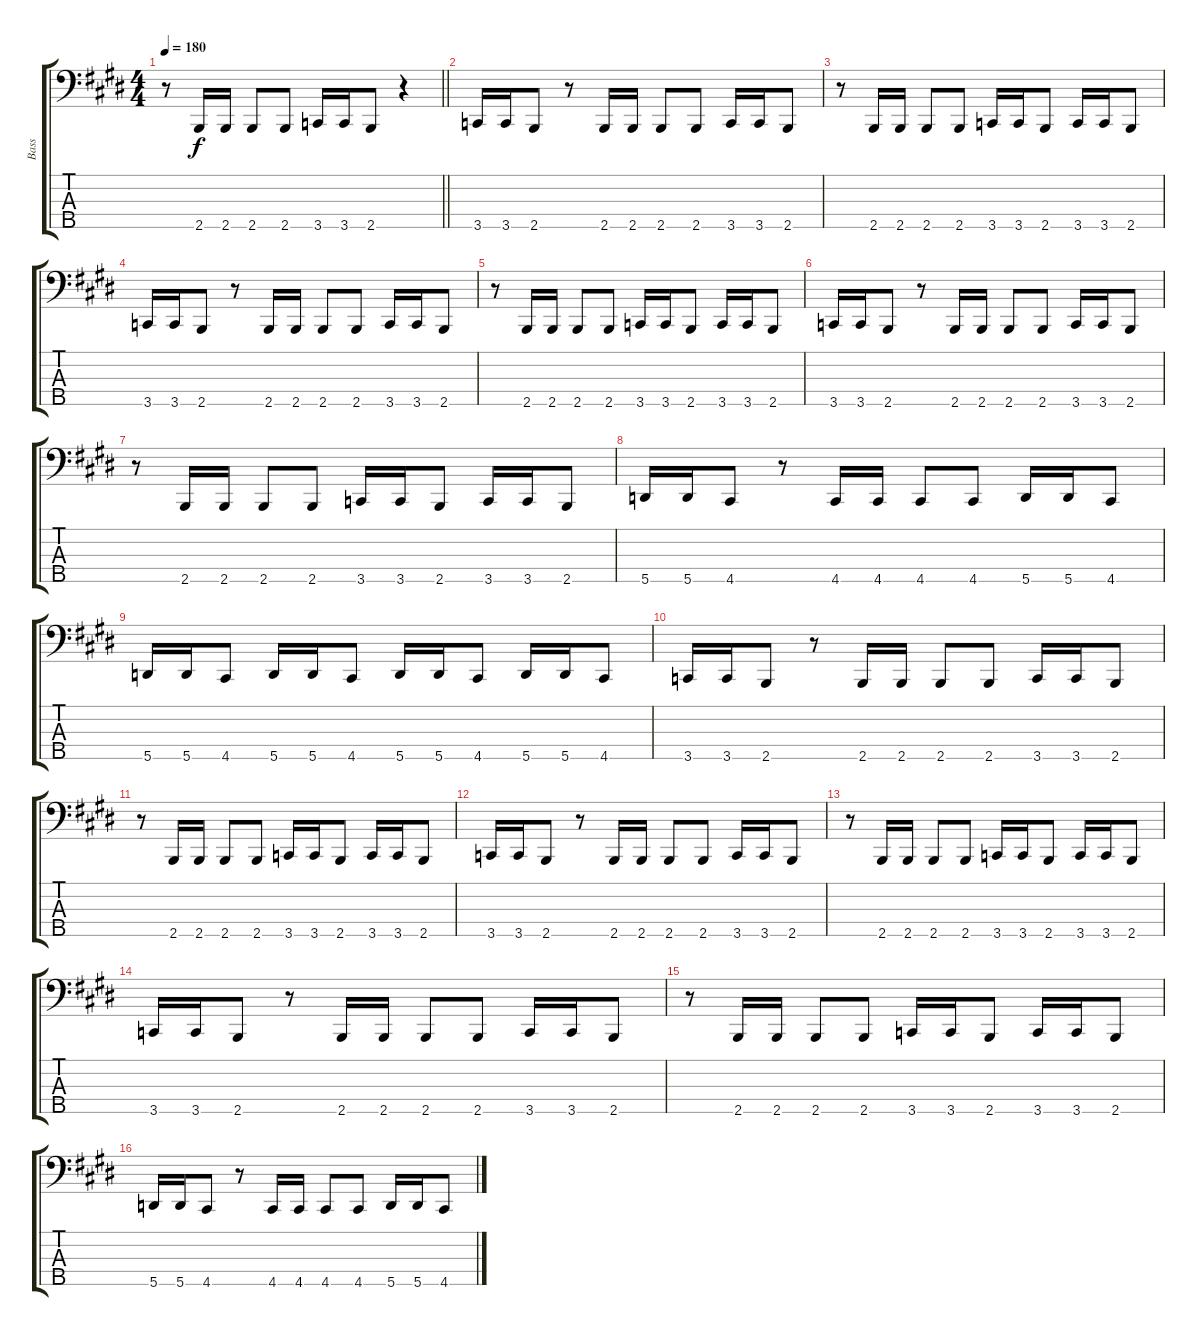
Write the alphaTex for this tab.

\track ("Bass" "Bass") {instrument electricbasspick}
\staff {score tabs}
\tuning (F2 C2 G1 D1 A0) {hide}
\ts (4 4)
\tempo 180
\clef f4
\barLineRight lightlight
\ks c#minor
r.8{dy f} 2.5.16 2.5.16 2.5.8 2.5.8 3.5.16 3.5.16 2.5.8 r.4 |
3.5.16 3.5.16 2.5.8 r.8 2.5.16 2.5.16 2.5.8 2.5.8 3.5.16 3.5.16 2.5.8 |
r.8 2.5.16 2.5.16 2.5.8 2.5.8 3.5.16 3.5.16 2.5.8 3.5.16 3.5.16 2.5.8 |
3.5.16 3.5.16 2.5.8 r.8 2.5.16 2.5.16 2.5.8 2.5.8 3.5.16 3.5.16 2.5.8 |
r.8 2.5.16 2.5.16 2.5.8 2.5.8 3.5.16 3.5.16 2.5.8 3.5.16 3.5.16 2.5.8 |
3.5.16 3.5.16 2.5.8 r.8 2.5.16 2.5.16 2.5.8 2.5.8 3.5.16 3.5.16 2.5.8 |
r.8 2.5.16 2.5.16 2.5.8 2.5.8 3.5.16 3.5.16 2.5.8 3.5.16 3.5.16 2.5.8 |
5.5.16 5.5.16 4.5.8 r.8 4.5.16 4.5.16 4.5.8 4.5.8 5.5.16 5.5.16 4.5.8 |
5.5.16 5.5.16 4.5.8 5.5.16 5.5.16 4.5.8 5.5.16 5.5.16 4.5.8 5.5.16 5.5.16 4.5.8 |
3.5.16 3.5.16 2.5.8 r.8 2.5.16 2.5.16 2.5.8 2.5.8 3.5.16 3.5.16 2.5.8 |
r.8 2.5.16 2.5.16 2.5.8 2.5.8 3.5.16 3.5.16 2.5.8 3.5.16 3.5.16 2.5.8 |
3.5.16 3.5.16 2.5.8 r.8 2.5.16 2.5.16 2.5.8 2.5.8 3.5.16 3.5.16 2.5.8 |
r.8 2.5.16 2.5.16 2.5.8 2.5.8 3.5.16 3.5.16 2.5.8 3.5.16 3.5.16 2.5.8 |
3.5.16 3.5.16 2.5.8 r.8 2.5.16 2.5.16 2.5.8 2.5.8 3.5.16 3.5.16 2.5.8 |
r.8 2.5.16 2.5.16 2.5.8 2.5.8 3.5.16 3.5.16 2.5.8 3.5.16 3.5.16 2.5.8 |
5.5.16 5.5.16 4.5.8 r.8 4.5.16 4.5.16 4.5.8 4.5.8 5.5.16 5.5.16 4.5.8
